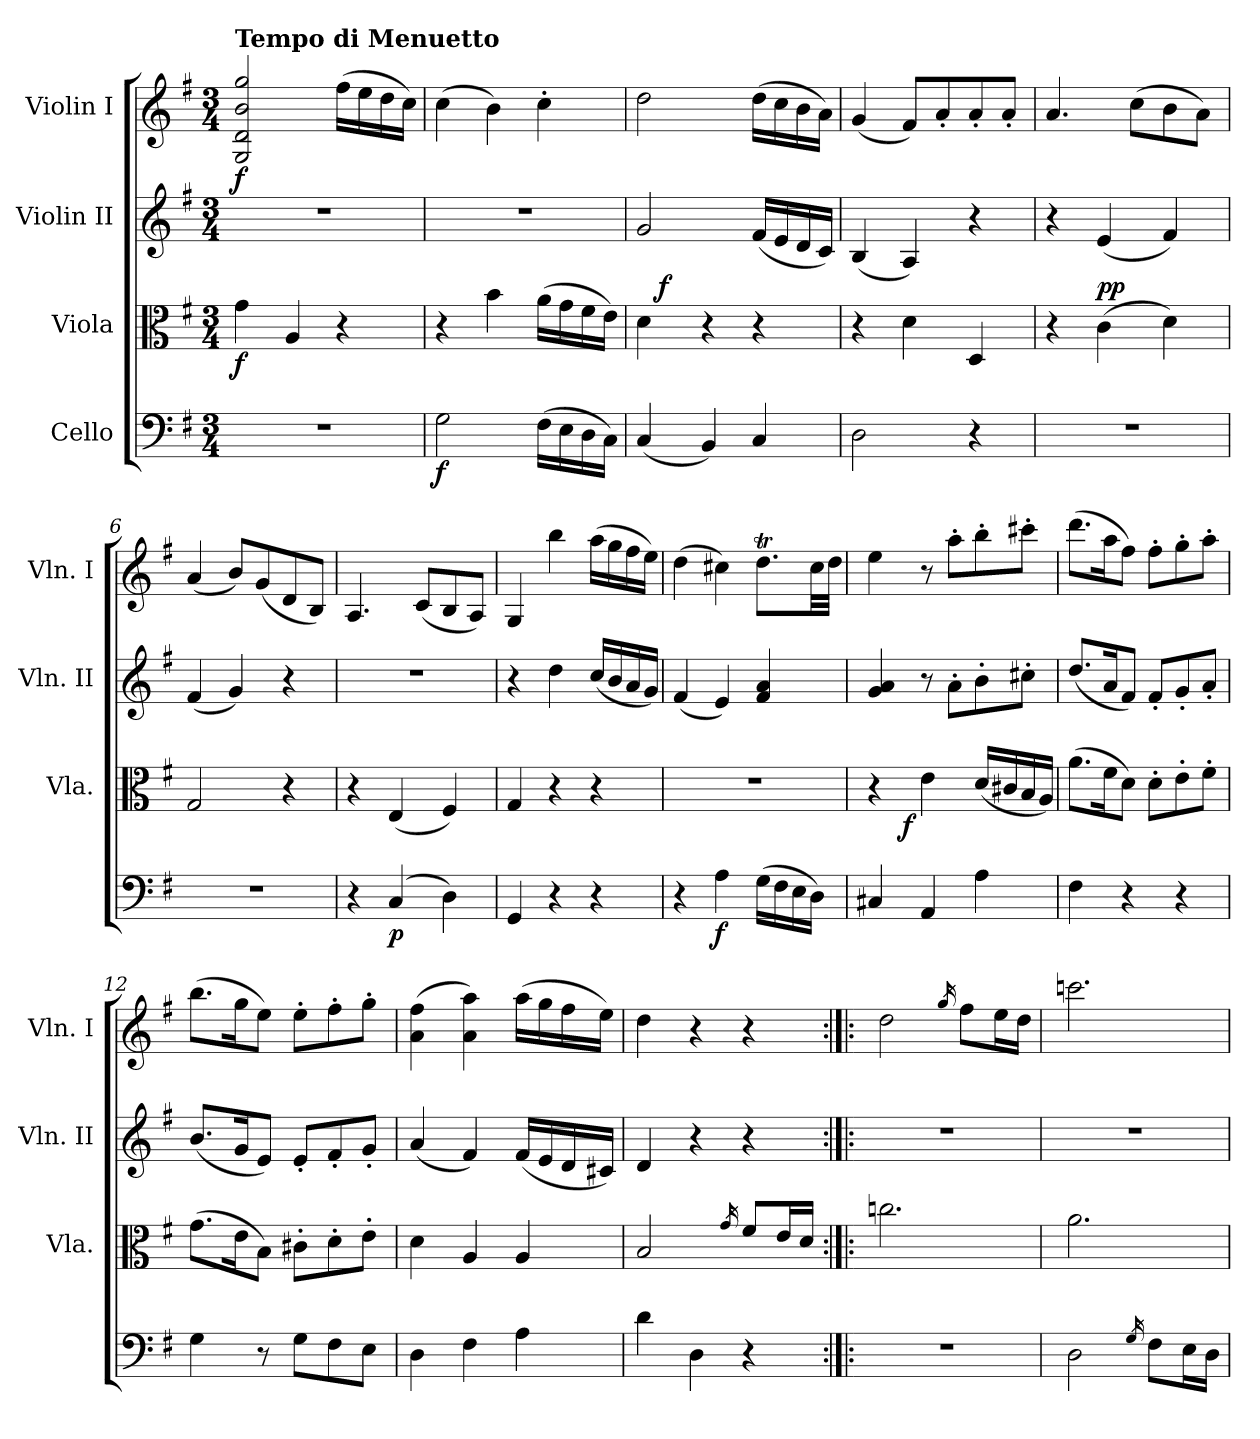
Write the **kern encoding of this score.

**kern	**dynam	**kern	**dynam	**kern	**dynam	**kern
*part4	*part4	*part3	*part3	*part2	*part2	*part1
*staff4	*staff4	*staff3	*staff3	*staff2	*staff2	*staff1
*I"Cello	*	*I"Viola	*	*I"Violin II	*	*I"Violin I
*	*	*I'Vla.	*	*I'Vln. II	*	*I'Vln. I
*clefF4	*	*clefC3	*	*clefG2	*	*clefG2
*k[f#]	*	*k[f#]	*	*k[f#]	*	*k[f#]
*G:	*	*G:	*	*G:	*	*G:
*M3/4	*	*M3/4	*	*M3/4	*	*M3/4
=1	=1	=1	=1	=1	=1	=1
!	!	!	!	!	!	!LO:TX:a:B:t=Tempo di Menuetto
!	!	!	!LO:DY:b	!	!LO:DY:a	!
2.r	.	4g\	f	2.r	f	2G/ 2d/ 2b/ 2gg/
.	.	4A/	.	.	.	.
.	.	4r	.	.	.	(16ff#\LL
.	.	.	.	.	.	16ee\
.	.	.	.	.	.	16dd\
.	.	.	.	.	.	16cc\JJ)
=2	=2	=2	=2	=2	=2	=2
!	!LO:DY:b	!	!	!	!	!
2G\	f	4r	.	2.r	.	(4cc\
.	.	4b\	.	.	.	4b\)
(16F#\LL	.	(16a\LL	.	.	.	4cc'>\
16E\	.	16g\	.	.	.	.
16D\	.	16f#\	.	.	.	.
16C\JJ)	.	16e\JJ)	.	.	.	.
=3	=3	=3	=3	=3	=3	=3
*	*	*^	*	*	*	*
(4C/	.	4d\	16ryy	.	2g/	.	2dd\
!	!	!	!	!LO:DY:a	!	!	!
.	.	.	2ryy	f	.	.	.
4BB/)	.	4r	.	.	.	.	.
4C/	.	4r	.	.	(16f#/LL	.	(16dd\LL
.	.	.	8.ryy	.	16e/	.	16cc\
.	.	.	.	.	16d/	.	16b\
.	.	.	.	.	16c/JJ)	.	16a\JJ)
*	*	*v	*v	*	*	*	*
=4	=4	=4	=4	=4	=4	=4
2D\	.	4r	.	(4B/	.	(4g/
.	.	4d\	.	4A/)	.	8f#/L)
.	.	.	.	.	.	8a'</
4r	.	4D/	.	4r	.	8a'</
.	.	.	.	.	.	8a'</J
=5	=5	=5	=5	=5	=5	=5
2.r	.	4r	.	4r	.	4.a/
!	!	!	!LO:DY:b	!	!	!
!	!	!	!LO:DY:n=1:a	!	!	!
.	.	(4c\	p p	(4e/	.	.
.	.	.	.	.	.	(8cc\L
.	.	4d\)	.	4f#/)	.	8b\
.	.	.	.	.	.	8a/J)
=6	=6	=6	=6	=6	=6	=6
2.r	.	2G/	.	(4f#/	.	(4a/
.	.	.	.	4g/)	.	8b/L)
.	.	.	.	.	.	(8g/
.	.	4r	.	4r	.	8d/
.	.	.	.	.	.	8B/J)
=7	=7	=7	=7	=7	=7	=7
4r	.	4r	.	2.r	.	4.A/
!	!LO:DY:b	!	!	!	!	!
(4C/	p	(4E/	.	.	.	.
.	.	.	.	.	.	(8c/L
4D\)	.	4F#/)	.	.	.	8B/
.	.	.	.	.	.	8A/J)
=8	=8	=8	=8	=8	=8	=8
4GG/	.	4G/	.	4r	.	4G/
4r	.	4r	.	4dd\	.	4bb\
4r	.	4r	.	(16cc/LL	.	(16aa\LL
.	.	.	.	16b/	.	16gg\
.	.	.	.	16a/	.	16ff#\
.	.	.	.	16g/JJ)	.	16ee\JJ)
=9	=9	=9	=9	=9	=9	=9
4r	.	2.r	.	(4f#/	.	(4dd\
!	!LO:DY:b	!	!	!	!	!
4A\	f	.	.	4e/)	.	4cc#X\)
(16G\LL	.	.	.	4f#/ 4a/	.	8.ddT\L
16F#\	.	.	.	.	.	.
16E\	.	.	.	.	.	.
16D\JJ)	.	.	.	.	.	32cc#\LL
.	.	.	.	.	.	32dd\JJJ
=10	=10	=10	=10	=10	=10	=10
*	*	*^	*	*	*	*
4C#X/	.	4r	8.ryy	.	4g/ 4a/	.	4ee\
!	!	!	!	!LO:DY:b	!	!	!
.	.	.	2ryy	f	.	.	.
4AA/	.	4e\	.	.	8r	.	8r
.	.	.	.	.	8a'>\L	.	8aa'>\L
4A\	.	(16d/LL	.	.	8b'>\	.	8bb'>\
.	.	16c#X/	.	.	.	.	.
.	.	16B/	.	.	8cc#X'>\J	.	8ccc#X'>\J
.	.	16A/JJ)	16ryy	.	.	.	.
*	*	*v	*v	*	*	*	*
=11	=11	=11	=11	=11	=11	=11
4F#\	.	(8.a\L	.	(8.dd/L	.	(8.ddd\L
.	.	16f#\k	.	16a/k	.	16aa\k
4r	.	8d\J)	.	8f#/J)	.	8ff#\J)
.	.	8d'>\L	.	8f#'</L	.	8ff#'>\L
4r	.	8e'>\	.	8g'</	.	8gg'>\
.	.	8f#'>\J	.	8a'</J	.	8aa'>\J
=12	=12	=12	=12	=12	=12	=12
4G\	.	(8.g\L	.	(8.b/L	.	(8.bb\L
.	.	16e\k	.	16g/k	.	16gg\k
8r	.	8B\J)	.	8e/J)	.	8ee\J)
8G\L	.	8c#X'>\L	.	8e'</L	.	8ee'>\L
8F#\	.	8d'>\	.	8f#'</	.	8ff#'>\
8E\J	.	8e'>\J	.	8g'</J	.	8gg'>\J
=13	=13	=13	=13	=13	=13	=13
4D\	.	4d\	.	(4a/	.	(4a\ 4ff#\
4F#\	.	4A/	.	4f#/)	.	4a\ 4aa\)
4A\	.	4A/	.	(16f#/LL	.	(16aa\LL
.	.	.	.	16e/	.	16gg\
.	.	.	.	16d/	.	16ff#\
.	.	.	.	16c#X/JJ)	.	16ee\JJ)
=14	=14	=14	=14	=14	=14	=14
4d\	.	2B/	.	4d/	.	4dd\
4D\	.	.	.	4r	.	4r
.	.	16qg/	.	.	.	.
4r	.	8f#/L	.	4r	.	4r
.	.	16e/L	.	.	.	.
.	.	16d/JJ	.	.	.	.
=15:|!|:	=15:|!|:	=15:|!|:	=15:|!|:	=15:|!|:	=15:|!|:	=15:|!|:
2.r	.	2.ccn\	.	2.r	.	2dd\
.	.	.	.	.	.	16qgg/
.	.	.	.	.	.	8ff#\L
.	.	.	.	.	.	16ee\L
.	.	.	.	.	.	16dd\JJ
=16	=16	=16	=16	=16	=16	=16
2D\	.	2.a\	.	2.r	.	2.cccn\
16qG/	.	.	.	.	.	.
8F#\L	.	.	.	.	.	.
16E\L	.	.	.	.	.	.
16D\JJ	.	.	.	.	.	.
=	=	=	=	=	=	=
*-	*-	*-	*-	*-	*-	*-
